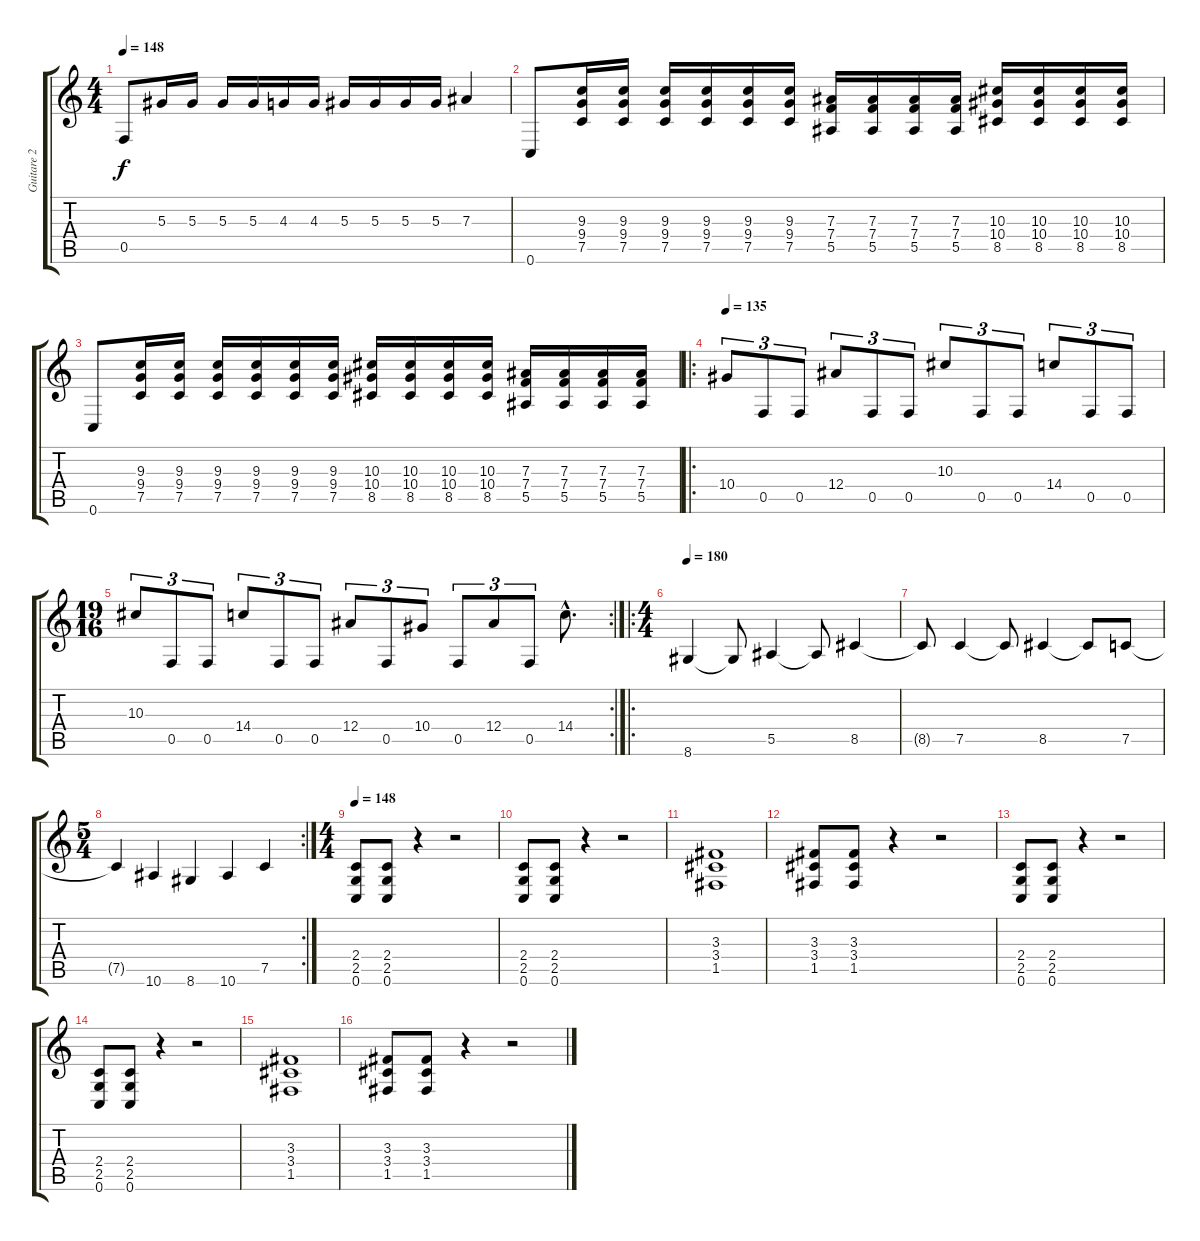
\track ("Guitare 2" "Guitare 2") {instrument distortionguitar}
\staff {score tabs}
\tuning (C4 G3 Eb3 Bb2 F2 C2) {hide}
\ts (4 4)
\tempo 148
\clef g2
\ks c
0.5.8{dy f} 5.3.16 5.3.16 5.3.16 5.3.16 4.3.16 4.3.16 5.3.16 5.3.16 5.3.16 5.3.16 7.3.4 |
0.6.8 (9.3 9.4 7.5).16 (9.3 9.4 7.5).16 (9.3 9.4 7.5).16 (9.3 9.4 7.5).16 (9.3 9.4 7.5).16 (9.3 9.4 7.5).16 (7.3 7.4 5.5).16 (7.3 7.4 5.5).16 (7.3 7.4 5.5).16 (7.3 7.4 5.5).16 (10.3 10.4 8.5).16 (10.3 10.4 8.5).16 (10.3 10.4 8.5).16 (10.3 10.4 8.5).16 |
0.6.8 (9.3 9.4 7.5).16 (9.3 9.4 7.5).16 (9.3 9.4 7.5).16 (9.3 9.4 7.5).16 (9.3 9.4 7.5).16 (9.3 9.4 7.5).16 (10.3 10.4 8.5).16 (10.3 10.4 8.5).16 (10.3 10.4 8.5).16 (10.3 10.4 8.5).16 (7.3 7.4 5.5).16 (7.3 7.4 5.5).16 (7.3 7.4 5.5).16 (7.3 7.4 5.5).16 |
\ro
\tempo 135
10.4.8{tu (3 2)} 0.5.8{tu (3 2)} 0.5.8{tu (3 2)} 12.4.8{tu (3 2)} 0.5.8{tu (3 2)} 0.5.8{tu (3 2)} 10.3.8{tu (3 2)} 0.5.8{tu (3 2)} 0.5.8{tu (3 2)} 14.4.8{tu (3 2)} 0.5.8{tu (3 2)} 0.5.8{tu (3 2)} |
\rc 2
\ts (19 16)
10.3.8{tu (3 2)} 0.5.8{tu (3 2)} 0.5.8{tu (3 2)} 14.4.8{tu (3 2)} 0.5.8{tu (3 2)} 0.5.8{tu (3 2)} 12.4.8{tu (3 2)} 0.5.8{tu (3 2)} 10.4.8{tu (3 2)} 0.5.8{tu (3 2)} 12.4.8{tu (3 2)} 0.5.8{tu (3 2)} 14.4{hac}.8{d} |
\ro
\ts (4 4)
\tempo 180
8.6.4 8.6{t}.8 5.5.4 5.5{t}.8 8.5.4 |
8.5{t}.8 7.5.4 7.5{t}.8 8.5.4 8.5{t}.8 7.5.8 |
\rc 2
\ts (5 4)
7.5{t}.4 10.6.4 8.6.4 10.6.4 7.5.4 |
\ts (4 4)
\tempo 148
(2.4 2.5 0.6).8 (2.4 2.5 0.6).8 r.4 r.2 |
(2.4 2.5 0.6).8 (2.4 2.5 0.6).8 r.4 r.2 |
(3.3 3.4 1.5).1 |
(3.3 3.4 1.5).8 (3.3 3.4 1.5).8 r.4 r.2 |
(2.4 2.5 0.6).8 (2.4 2.5 0.6).8 r.4 r.2 |
(2.4 2.5 0.6).8 (2.4 2.5 0.6).8 r.4 r.2 |
(3.3 3.4 1.5).1 |
(3.3 3.4 1.5).8 (3.3 3.4 1.5).8 r.4 r.2
